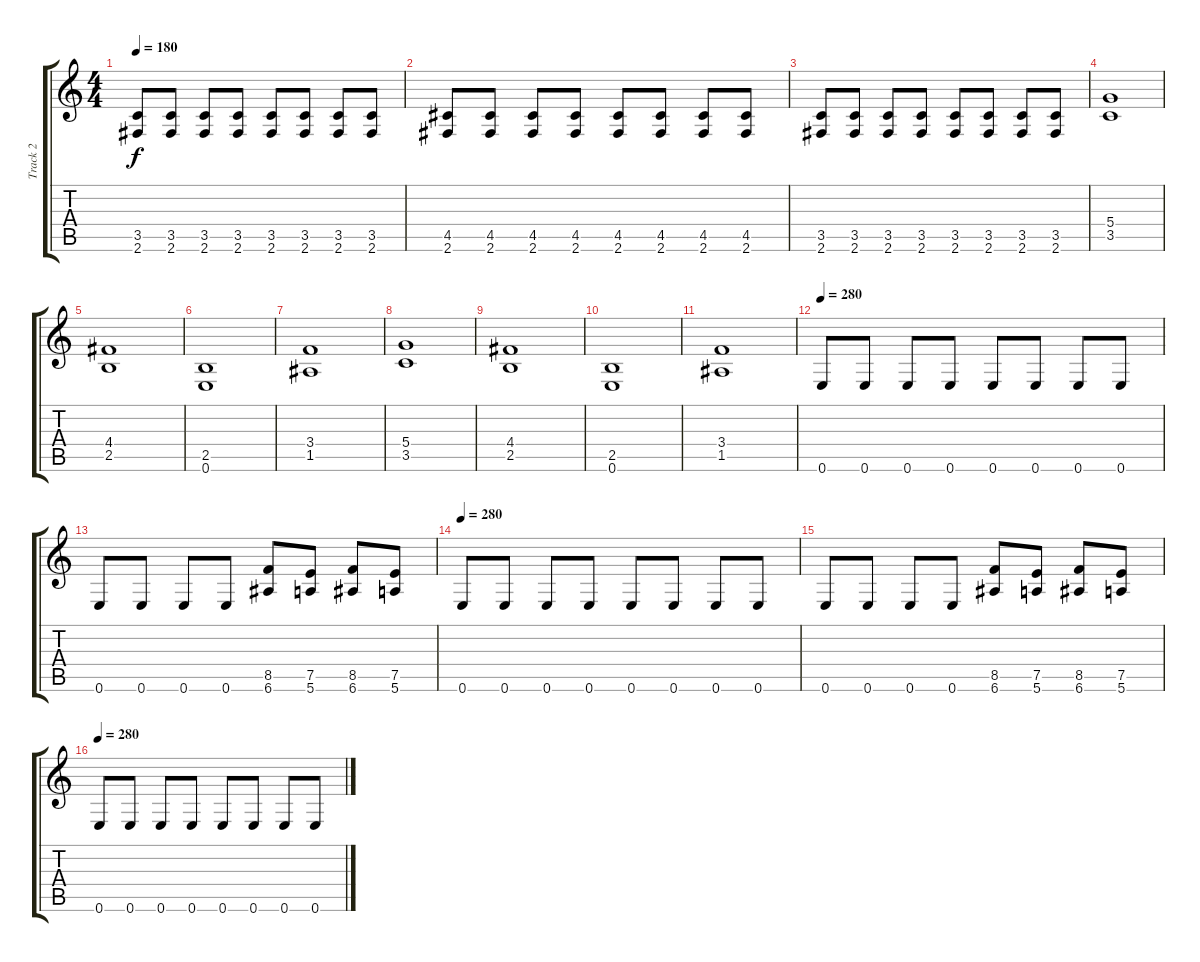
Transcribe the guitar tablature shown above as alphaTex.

\track ("Track 2" "Track 2") {instrument distortionguitar}
\staff {score tabs}
\tuning (E4 B3 G3 D3 A2 E2) {hide}
\ts (4 4)
\tempo 180
\clef g2
\ks c
(3.5 2.6).8{dy f} (3.5 2.6).8 (3.5 2.6).8 (3.5 2.6).8 (3.5 2.6).8 (3.5 2.6).8 (3.5 2.6).8 (3.5 2.6).8 |
(4.5 2.6).8 (4.5 2.6).8 (4.5 2.6).8 (4.5 2.6).8 (4.5 2.6).8 (4.5 2.6).8 (4.5 2.6).8 (4.5 2.6).8 |
(3.5 2.6).8 (3.5 2.6).8 (3.5 2.6).8 (3.5 2.6).8 (3.5 2.6).8 (3.5 2.6).8 (3.5 2.6).8 (3.5 2.6).8 |
(5.4 3.5).1 |
(4.4 2.5).1 |
(2.5 0.6).1 |
(3.4 1.5).1 |
(5.4 3.5).1 |
(4.4 2.5).1 |
(2.5 0.6).1 |
(3.4 1.5).1 |
\tempo 280
0.6.8 0.6.8 0.6.8 0.6.8 0.6.8 0.6.8 0.6.8 0.6.8 |
0.6.8 0.6.8 0.6.8 0.6.8 (8.5 6.6).8 (7.5 5.6).8 (8.5 6.6).8 (7.5 5.6).8 |
\tempo 280
0.6.8 0.6.8 0.6.8 0.6.8 0.6.8 0.6.8 0.6.8 0.6.8 |
0.6.8 0.6.8 0.6.8 0.6.8 (8.5 6.6).8 (7.5 5.6).8 (8.5 6.6).8 (7.5 5.6).8 |
\tempo 280
0.6.8 0.6.8 0.6.8 0.6.8 0.6.8 0.6.8 0.6.8 0.6.8
